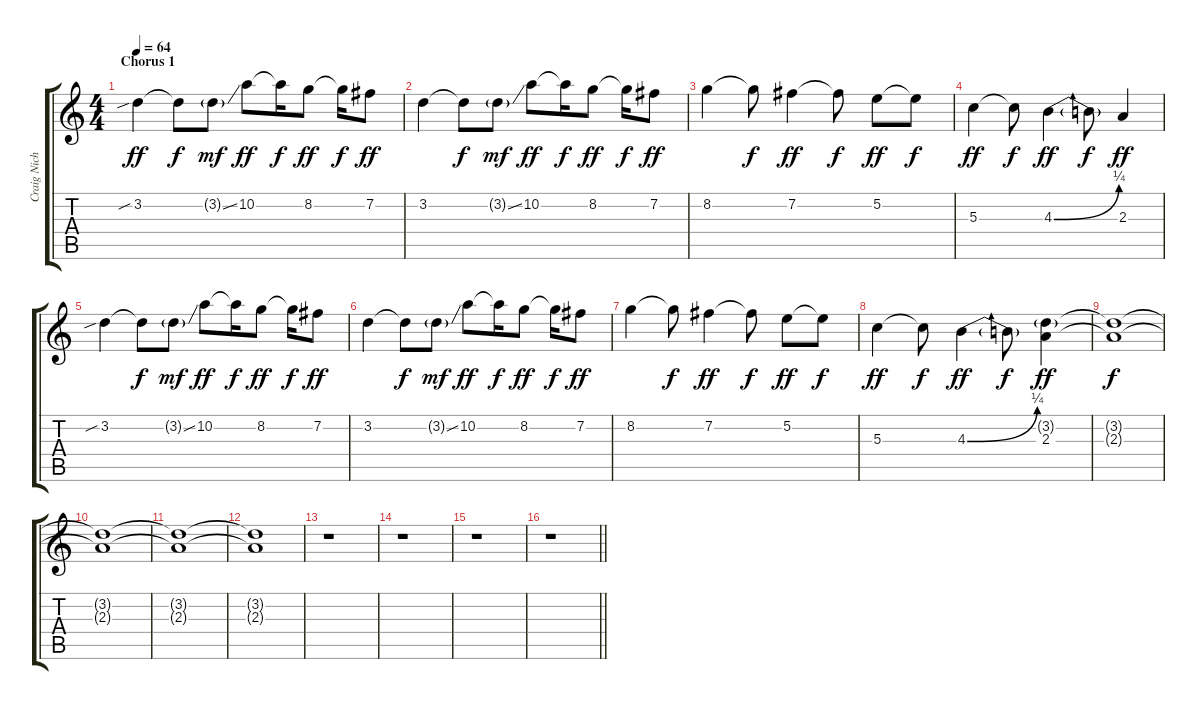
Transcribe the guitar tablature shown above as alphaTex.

\track ("Craig Nicholls Dist." "Craig Nich") {instrument distortionguitar}
\staff {score tabs}
\tuning (E4 B3 G3 D3 A2 E2) {hide}
\ts (4 4)
\section ("" "Chorus 1")
\tempo 64
\clef g2
\ks c
3.2{sib}.4{dy ff} 3.2{t}.8{dy f} 3.2{ss g}.8{dy mf} 10.2.8{dy ff} 10.2{t}.16{dy f} 8.2.8{dy ff} 8.2{t}.16{dy f} 7.2.8{dy ff} |
3.2.4 3.2{t}.8{dy f} 3.2{ss g}.8{dy mf} 10.2.8{dy ff} 10.2{t}.16{dy f} 8.2.8{dy ff} 8.2{t}.16{dy f} 7.2.8{dy ff} |
8.2.4 8.2{t}.8{dy f} 7.2.4{dy ff} 7.2{t}.8{dy f} 5.2.8{dy ff} 5.2{t}.8{dy f} |
5.3.4{dy ff} 5.3{t}.8{dy f} 4.3{be (bend 0 0 60 1)}.4{dy ff} 4.3{t}.8{dy f} 2.3.4{dy ff} |
3.2{sib}.4 3.2{t}.8{dy f} 3.2{ss g}.8{dy mf} 10.2.8{dy ff} 10.2{t}.16{dy f} 8.2.8{dy ff} 8.2{t}.16{dy f} 7.2.8{dy ff} |
3.2.4 3.2{t}.8{dy f} 3.2{ss g}.8{dy mf} 10.2.8{dy ff} 10.2{t}.16{dy f} 8.2.8{dy ff} 8.2{t}.16{dy f} 7.2.8{dy ff} |
8.2.4 8.2{t}.8{dy f} 7.2.4{dy ff} 7.2{t}.8{dy f} 5.2.8{dy ff} 5.2{t}.8{dy f} |
5.3.4{dy ff} 5.3{t}.8{dy f} 4.3{be (bend 0 0 60 1)}.4{dy ff} 4.3{t}.8{dy f} (3.2{g} 2.3).4{dy ff} |
(3.2{t} 2.3{t}).1{dy f volume 4} |
(3.2{t} 2.3{t}).1 |
(3.2{t} 2.3{t}).1 |
(3.2{t} 2.3{t}).1 |
r.1 |
r.1 |
r.1 |
\barLineRight lightlight
r.1
